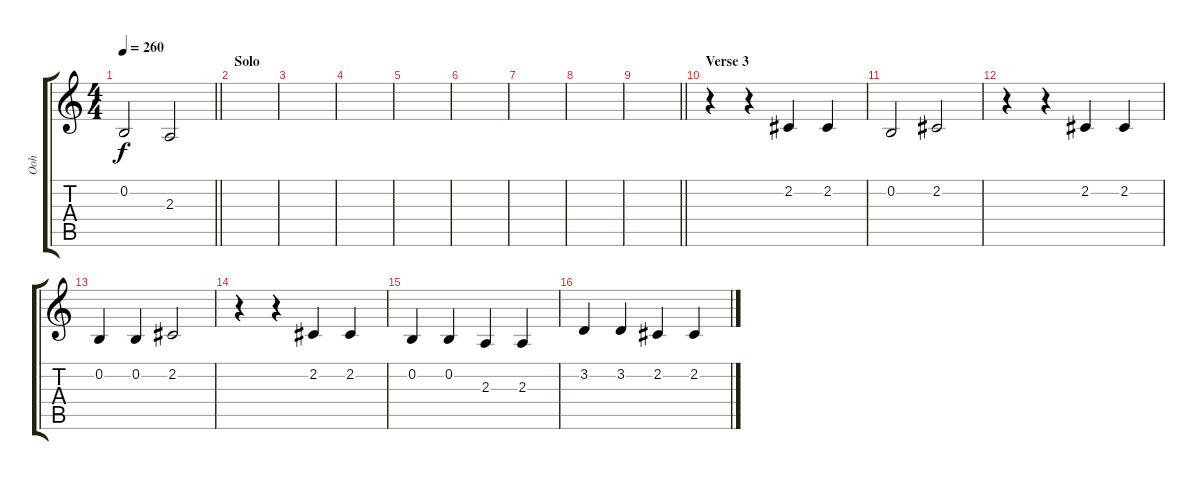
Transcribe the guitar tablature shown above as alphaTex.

\track ("Ooh" "Ooh") {instrument oboe}
\staff {score tabs}
\tuning (E4 B3 G3 D3 A2 E2) {hide}
\ts (4 4)
\tempo 260
\clef g2
\barLineRight lightlight
\ks c
0.2.2{dy f} 2.3.2 |
\section ("" "Solo")
|
|
|
|
|
|
|
\barLineRight lightlight
|
\section ("" "Verse 3")
r.4 r.4 2.2.4 2.2.4 |
0.2.2 2.2.2 |
r.4 r.4 2.2.4 2.2.4 |
0.2.4 0.2.4 2.2.2 |
r.4 r.4 2.2.4 2.2.4 |
0.2.4 0.2.4 2.3.4 2.3.4 |
3.2.4 3.2.4 2.2.4 2.2.4
